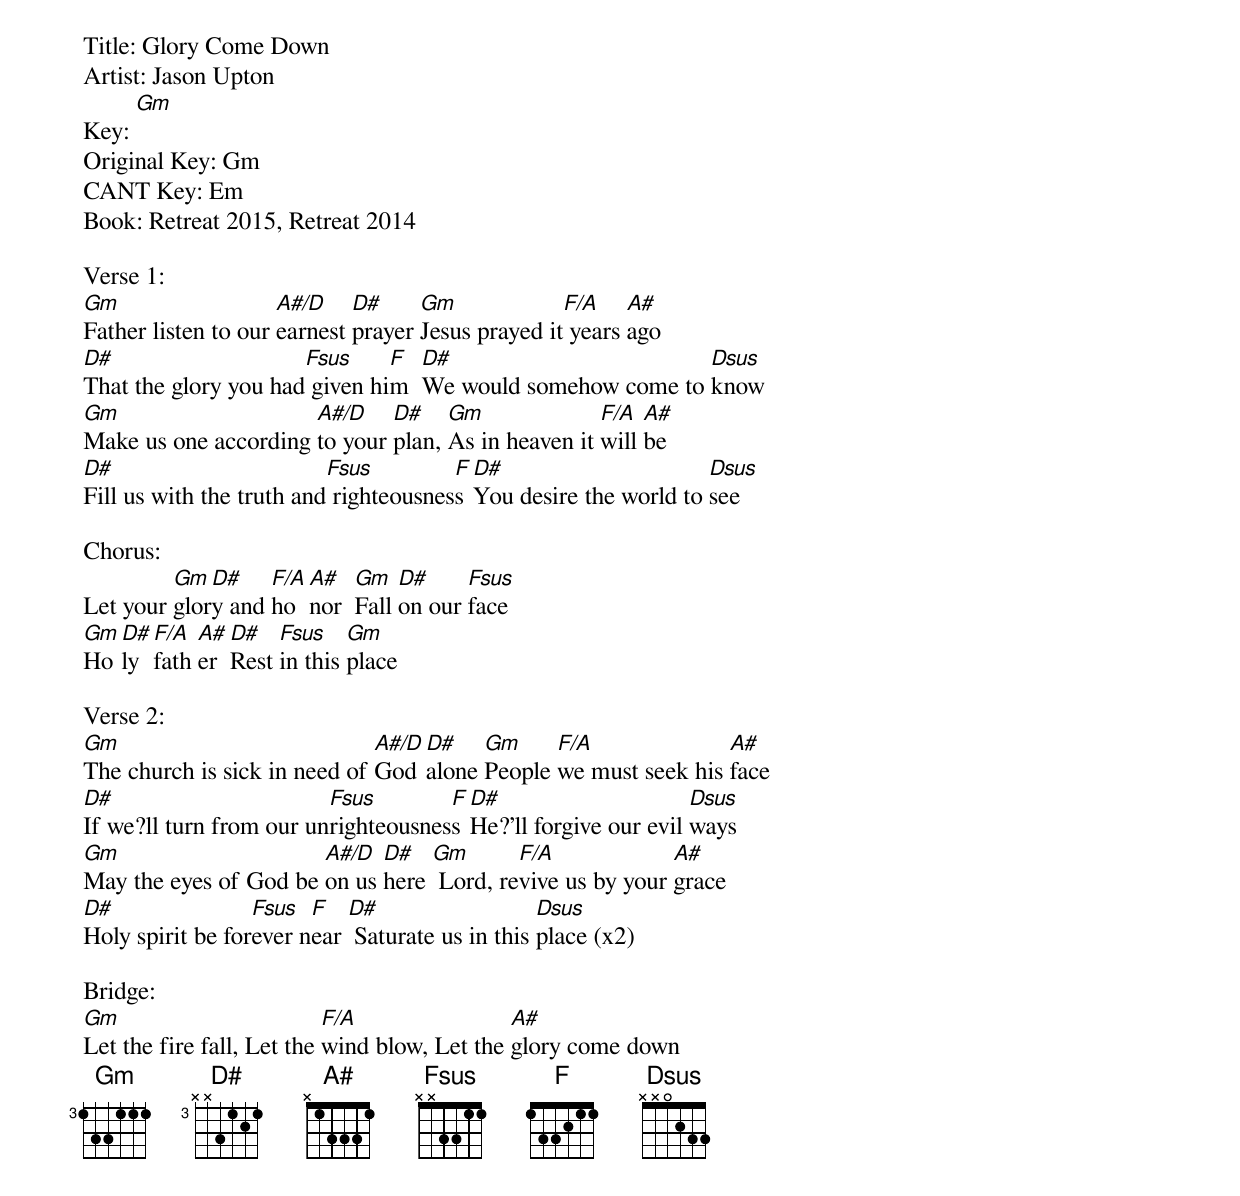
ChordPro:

Title: Glory Come Down
Artist: Jason Upton
Key: [Gm]
Original Key: Gm
CANT Key: Em
Book: Retreat 2015, Retreat 2014

Verse 1:
[Gm]Father listen to our [A#/D]earnest [D#]prayer [Gm]Jesus prayed it[F/A] years [A#]ago
[D#]That the glory you had[Fsus] given hi[F]m  [D#]We would somehow come to [Dsus]know
[Gm]Make us one according [A#/D]to your [D#]plan, [Gm]As in heaven it [F/A]will [A#]be
[D#]Fill us with the truth and[Fsus] righteousnes[F]s [D#]You desire the world to [Dsus]see

Chorus:
Let your [Gm]glor[D#]y and [F/A]ho [A#]nor  [Gm]Fall [D#]on our [Fsus]face
[Gm]Ho [D#]ly [F/A]fath [A#]er  [D#]Rest [Fsus]in this [Gm]place

Verse 2:
[Gm]The church is sick in need of [A#/D]God [D#]alone [Gm]People [F/A]we must seek his [A#]face
[D#]If we?ll turn from our un[Fsus]righteousnes[F]s [D#]He?'ll forgive our evil [Dsus]ways
[Gm]May the eyes of God be [A#/D]on us [D#]here [Gm] Lord, re[F/A]vive us by your [A#]grace
[D#]Holy spirit be for[Fsus]ever n[F]ear [D#] Saturate us in this [Dsus]place (x2)

Bridge:
[Gm]Let the fire fall, Let the [F/A]wind blow, Let the [A#]glory come down
